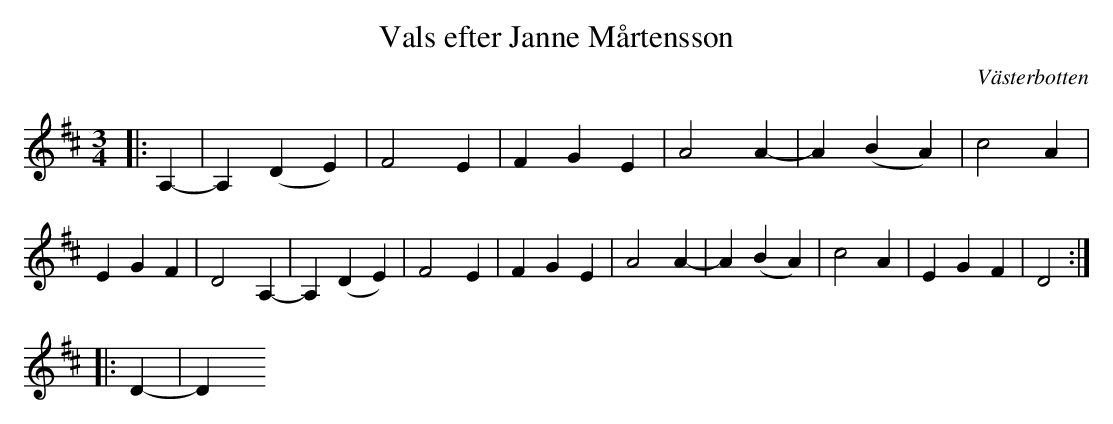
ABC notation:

X:1
T:Vals efter Janne Mårtensson
O:Västerbotten
M:3/4
L:1/4
K:D
|: A,- | A, (DE) | F2E | FGE | A2 A-|A(BA) | c2A | EGF | D2 A,- | A, (DE) | F2E | FGE | A2 A-|A(BA) | c2A | EGF | D2:|
|:D- | D
